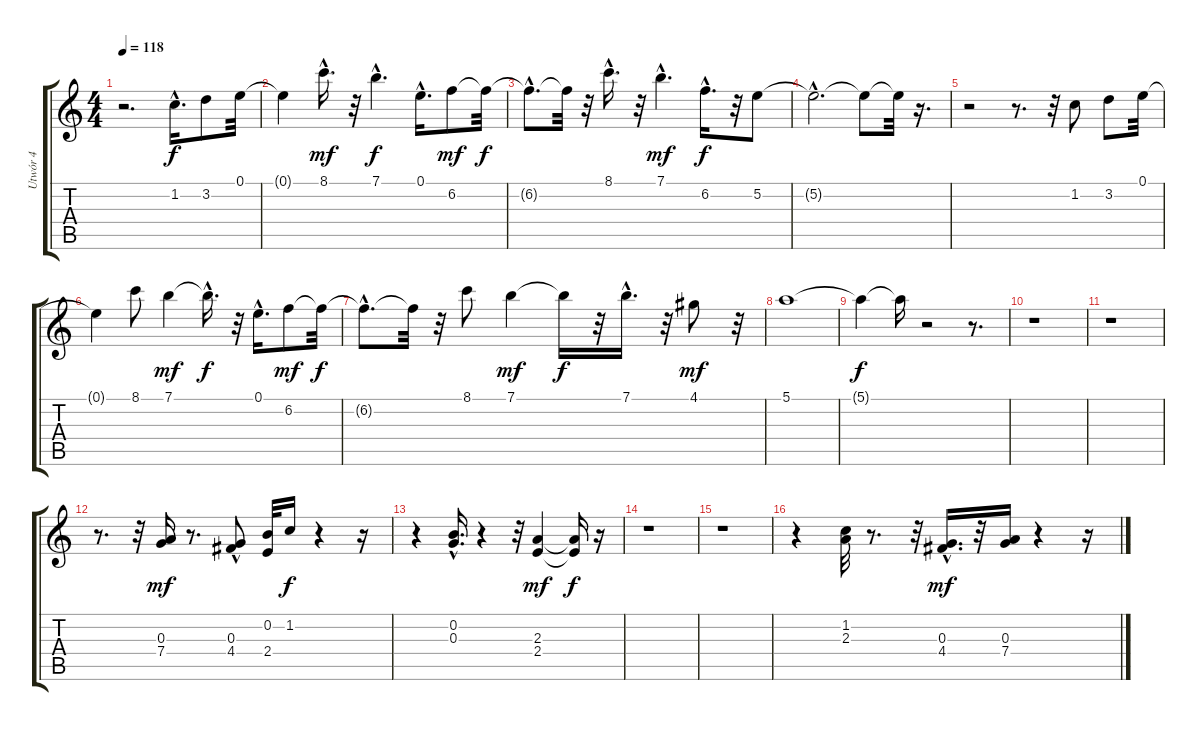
\track ("Utwór 4" "Utwór 4") {instrument overdrivenguitar}
\staff {score tabs}
\tuning (E4 B3 G3 D3 A2 E2) {hide}
\ts (4 4)
\tempo 118
\clef g2
\ks c
r.2{d dy mf} 1.2{hac}.16{d dy f} 3.2.8 0.1.32 |
0.1{t}.4 8.1{hac}.16{d dy mf} r.32 7.1{hac}.4{d dy f} 0.1{hac}.16{d} 6.2.8{dy mf} 6.2{t}.32{dy f} |
6.2{hac t}.8{d} 6.2{t}.32 r.32 8.1{hac}.16{d} r.32 7.1{hac}.4{d dy mf} 6.2{hac}.16{d dy f} r.32 5.2.8 |
5.2{hac t}.2{d} 5.2{t}.8 5.2{t}.32 r.16{d} |
r.2 r.8{d} r.32 1.2.8 3.2.8 0.1.32 |
0.1{t}.4 8.1.8 7.1.4{dy mf} 7.1{hac t}.16{d dy f} r.32 0.1{hac}.16{d} 6.2.8{dy mf} 6.2{t}.32{dy f} |
6.2{hac t}.8{d} 6.2{t}.32 r.32 8.1.8 7.1.4{dy mf} 7.1{t}.16{dy f} r.32 7.1{hac}.16{d} r.32 4.1.8{dy mf} r.32 |
5.1.1 |
5.1{t}.4{dy f} 5.1{t}.16 r.2 r.8{d} |
r.1 |
r.1 |
r.8{d} r.32 (0.3 7.4).16{dy mf} r.8{d} (0.3{hac} 4.4).8 (0.2 2.4).32 1.2.16{dy f} r.4 r.16 |
r.4 (0.2{hac} 0.3{hac}).16{d} r.4 r.32 (2.3 2.4).4{dy mf} (2.3{t} 2.4{t}).16{dy f} r.16 |
r.1 |
r.1 |
r.4 (1.2 2.3).32 r.8{d} r.32 (0.3 4.4{hac}).16{d dy mf} r.32 (0.3 7.4).16 r.4 r.16
